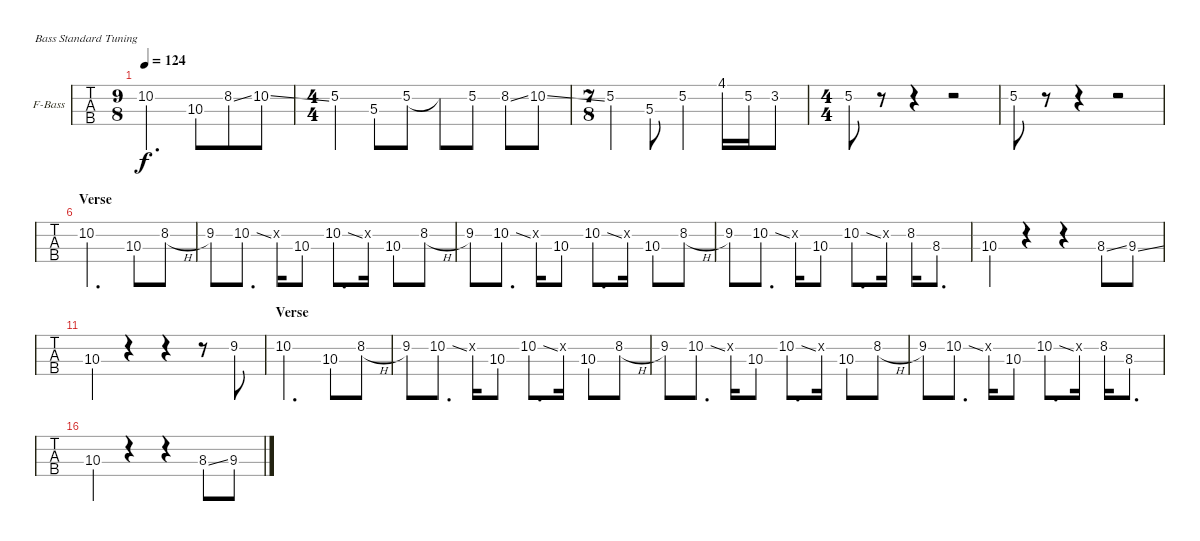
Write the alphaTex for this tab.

\bracketExtendMode nobrackets
\firstSystemTrackNameOrientation horizontal
\otherSystemsTrackNameOrientation horizontal
\defaultBarNumberDisplay FirstOfSystem
\track ("Bass" "F-Bass") {instrument fretlessbass}
\staff {tabs}
\tuning (G2 D2 A1 E1)
\ts (9 8)
\scale
0.448485
\tempo 124
\accidentals auto
\clef f4
\ottava regular
\simile none
\scale
0.216346
\ks c
10.2.2{d dy f} 10.3.8 8.2{ss}.8 10.2{ss}.8 |
\ts (4 4)
\scale
0.290909
\scale
0.269231 5.2.4 5.3.8 5.2.8 5.2{t}.8 5.2.8 8.2{ss}.8 10.2{ss}.8 |
\ts (7 8)
\scale
0.260606
\scale
0.262821 5.2.4 5.3.8 5.2.4 4.1.16 5.2.16 3.2.8 |
\ts (4 4)
\scale
0.352941
\scale
0.254753 5.2.8 r.8 r.4 r.2 |
\scale
0.323529
\scale
0.220532 5.2.8 r.8 r.4 r.2 |
\section ("" "Verse")
\scale
0.323529
\scale
0.190114 10.2.2{d} 10.3.8 8.2{h}.8 |
\scale
0.312
\scale
0.334601 9.2.8 10.2{ss}.8{d} 0.2{x}.16 10.3.8 10.2{ss}.8{d} 0.2{x}.16 10.3.8 8.2{h}.8 |
\scale
0.376
\scale
0.287582 9.2.8 10.2{ss}.8{d} 0.2{x}.16 10.3.8 10.2{ss}.8{d} 0.2{x}.16 10.3.8 8.2{h}.8 |
\scale
0.312
\scale
0.287582 9.2.8 10.2{ss}.8{d} 0.2{x}.16 10.3.8 10.2{ss}.8{d} 0.2{x}.16 8.2.16 8.3.8{d} |
\scale
0.371429
\scale
0.212418 10.3.4 r.4 r.4 8.3{ss}.8 9.3{ss}.8 |
\scale
0.314286
\scale
0.212418 10.3.4 r.4 r.4 r.8 9.2.8 |
\section ("" "Verse")
\scale
0.314286
\scale
0.159236 10.2.2{d} 10.3.8 8.2{h}.8 |
\scale
0.312
\scale
0.280255 9.2.8 10.2{ss}.8{d} 0.2{x}.16 10.3.8 10.2{ss}.8{d} 0.2{x}.16 10.3.8 8.2{h}.8 |
\scale
0.376
\scale
0.280255 9.2.8 10.2{ss}.8{d} 0.2{x}.16 10.3.8 10.2{ss}.8{d} 0.2{x}.16 10.3.8 8.2{h}.8 |
\scale
0.312
\scale
0.280255 9.2.8 10.2{ss}.8{d} 0.2{x}.16 10.3.8 10.2{ss}.8{d} 0.2{x}.16 8.2.16 8.3.8{d} |
\scale
0.276008 10.3.4 r.4 r.4 8.3{ss}.8 9.3{ss}.8
